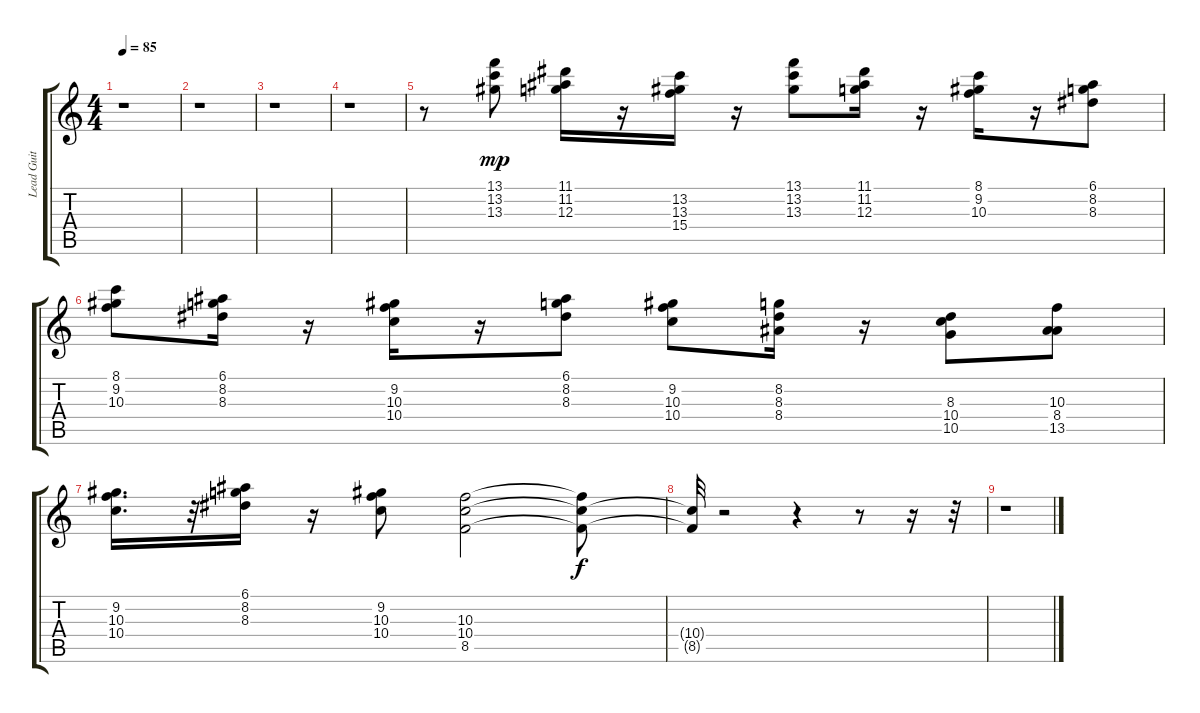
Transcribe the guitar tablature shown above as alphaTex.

\track ("Lead Guit" "Lead Guit") {instrument overdrivenguitar}
\staff {score tabs}
\tuning (E4 B3 G3 D3 A2 E2) {hide}
\ts (4 4)
\tempo 85
\clef g2
\ks c
r.1{dy ff} |
r.1 |
r.1 |
r.1 |
r.8 (13.1 13.2 13.3).8{dy mp} (11.1 11.2 12.3).16 r.16 (13.2 13.3 15.4).16 r.16 (13.1 13.2 13.3).8 (11.1 11.2 12.3).16 r.16 (8.1 9.2 10.3).16 r.16 (6.1 8.2 8.3).8 |
(8.1 9.2 10.3).8 (6.1 8.2 8.3).16 r.16 (9.2 10.3 10.4).16 r.16 (6.1 8.2 8.3).8 (9.2 10.3 10.4).8 (8.2 8.3 8.4).16 r.16 (8.3 10.4 10.5).8 (10.3 8.4 13.5).8 |
(9.2 10.3 10.4).16{d} r.32 (6.1 8.2 8.3).16 r.16 (9.2 10.3 10.4).8 (10.3 10.4 8.5).2 (10.3{t} 10.4{t} 8.5{t}).8{dy f} |
(10.4{t} 8.5{t}).32 r.2 r.4 r.8 r.16 r.32 |
r.1
